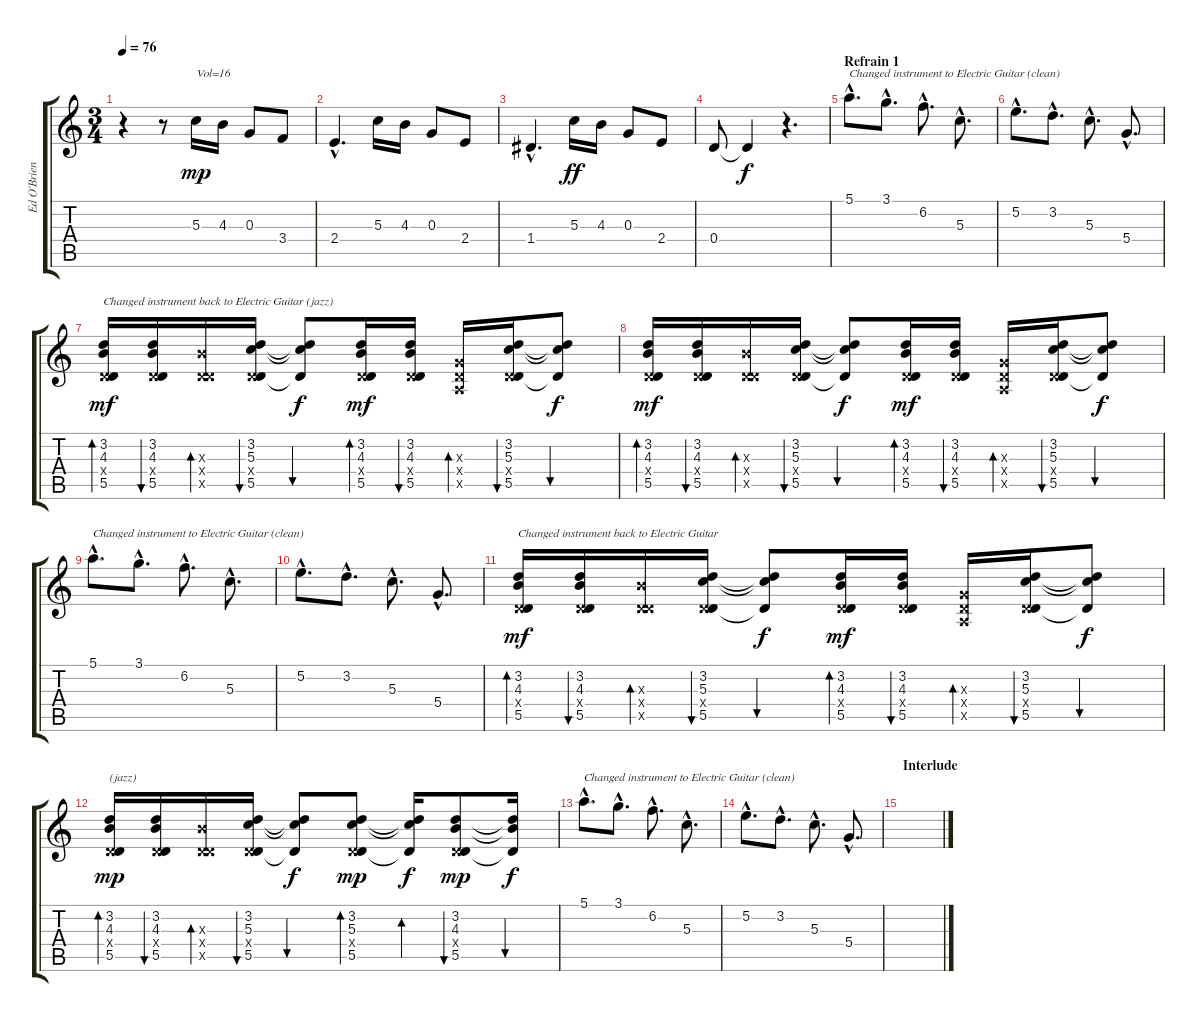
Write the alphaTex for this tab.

\track ("Ed O'Brien (right)" "Ed O'Brien") {instrument electricguitarjazz}
\staff {score tabs}
\tuning (E4 B3 G3 D3 A2 E2) {hide}
\ts (3 4)
\tempo 76
\clef g2
\ks c
r.4{dy f} r.8 5.3.16{txt "Vol=16" dy mp volume 16} 4.3.16 0.3.8 3.4.8 |
2.4{hac}.4{d} 5.3.16 4.3.16 0.3.8 2.4.8 |
1.4{hac}.4{d} 5.3.16{dy ff} 4.3.16 0.3.8 2.4.8 |
0.4.8 0.4{t}.4{dy f} r.4{d} |
\section ("" "Refrain 1")
5.1{hac}.8{d txt "Changed instrument to Electric Guitar (clean)" instrument electricguitarclean} 3.1{hac}.8{d} 6.2{hac}.8{d} 5.3{hac}.8{d} |
5.2{hac}.8{d} 3.2{hac}.8{d} 5.3{hac}.8{d} 5.4{hac}.8{d} |
(3.2 4.3 0.4{x} 5.5).16{bd 30 txt "Changed instrument back to Electric Guitar (jazz)" dy mf instrument electricguitarjazz} (3.2 4.3 0.4{x} 5.5).16{bu 30} (4.3{x} 0.4{x} 5.5{x}).16{bd 30} (3.2 5.3 0.4{x} 5.5).16{bu 30} (3.2{t} 5.3{t} 5.5{t}).8{bu 30 dy f} (3.2 4.3 0.4{x} 5.5).16{bd 30 dy mf} (3.2 4.3 0.4{x} 5.5).16{bu 30} (0.3{x} 0.4{x} 0.5{x}).16{bd 30} (3.2 5.3 0.4{x} 5.5).16{bu 30} (3.2{t} 5.3{t} 5.5{t}).8{bu 30 dy f} |
(3.2 4.3 0.4{x} 5.5).16{bd 30 dy mf} (3.2 4.3 0.4{x} 5.5).16{bu 30} (4.3{x} 0.4{x} 5.5{x}).16{bd 30} (3.2 5.3 0.4{x} 5.5).16{bu 30} (3.2{t} 5.3{t} 5.5{t}).8{bu 30 dy f} (3.2 4.3 0.4{x} 5.5).16{bd 30 dy mf} (3.2 4.3 0.4{x} 5.5).16{bu 30} (0.3{x} 0.4{x} 0.5{x}).16{bd 30} (3.2 5.3 0.4{x} 5.5).16{bu 30} (3.2{t} 5.3{t} 5.5{t}).8{bu 30 dy f} |
5.1{hac}.8{d txt "Changed instrument to Electric Guitar (clean)" instrument electricguitarclean} 3.1{hac}.8{d} 6.2{hac}.8{d} 5.3{hac}.8{d} |
5.2{hac}.8{d} 3.2{hac}.8{d} 5.3{hac}.8{d} 5.4{hac}.8{d} |
(3.2 4.3 0.4{x} 5.5).16{bd 30 txt "Changed instrument back to Electric Guitar" dy mf instrument electricguitarjazz} (3.2 4.3 0.4{x} 5.5).16{bu 30} (4.3{x} 0.4{x} 5.5{x}).16{bd 30} (3.2 5.3 0.4{x} 5.5).16{bu 30} (3.2{t} 5.3{t} 5.5{t}).8{bu 30 dy f} (3.2 4.3 0.4{x} 5.5).16{bd 30 dy mf} (3.2 4.3 0.4{x} 5.5).16{bu 30} (0.3{x} 0.4{x} 0.5{x}).16{bd 30} (3.2 5.3 0.4{x} 5.5).16{bu 30} (3.2{t} 5.3{t} 5.5{t}).8{bu 30 dy f} |
(3.2 4.3 0.4{x} 5.5).16{bd 30 txt "(jazz)" dy mp} (3.2 4.3 0.4{x} 5.5).16{bu 30} (4.3{x} 0.4{x} 5.5{x}).16{bd 30} (3.2 5.3 0.4{x} 5.5).16{bu 30} (3.2{t} 5.3{t} 5.5{t}).8{bu 30 dy f} (3.2 5.3 0.4{x} 5.5).8{bd 30 dy mp} (3.2{t} 5.3{t} 5.5{t}).16{bd 30 dy f} (3.2 4.3 0.4{x} 5.5).8{bu 30 dy mp} (3.2{t} 4.3{t} 5.5{t}).16{bu 30 dy f} |
5.1{hac}.8{d txt "Changed instrument to Electric Guitar (clean)" volume 16} 3.1{hac}.8{d} 6.2{hac}.8{d} 5.3{hac}.8{d} |
5.2{hac}.8{d} 3.2{hac}.8{d} 5.3{hac}.8{d} 5.4{hac}.8{d} |
\section ("" "Interlude")
